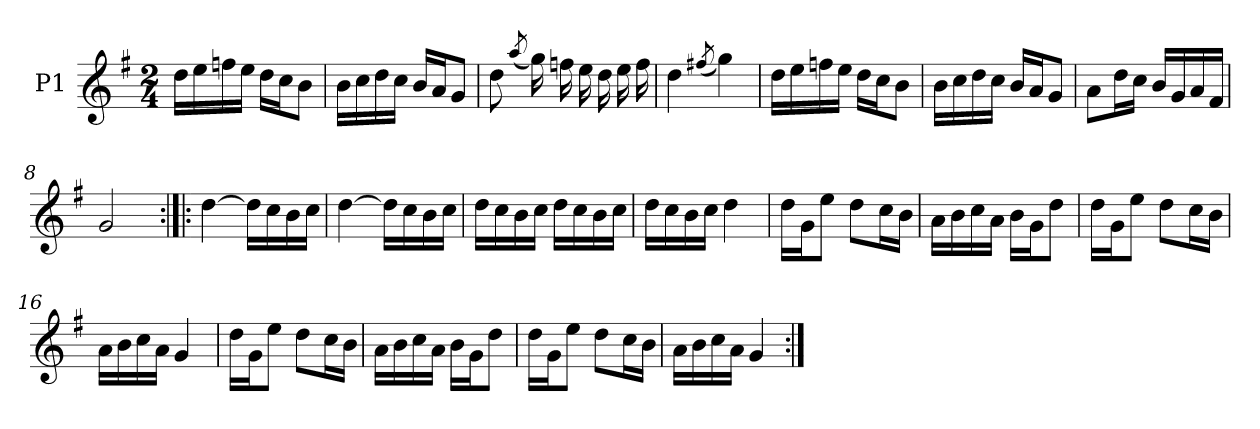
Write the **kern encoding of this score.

**kern
*part1
*staff1
*I"P1
*clefG2
*k[f#]
*G:
*M2/4
=1
16ddLL
16ee
16ffn
16eeJJ
16ddLL
16ccJ
8bJ
=2
16bLL
16cc
16dd
16ccJJ
16bLL
16aJ
8gJ
=3
8dd
(8qaa/
16gg)
16ffn
16ee
16dd
16ee
16ff
=4
4dd
(8qff#X/
4gg)
=5
16ddLL
16ee
16ffn
16eeJJ
16ddLL
16ccJ
8bJ
=6
16bLL
16cc
16dd
16ccJJ
16bLL
16aJ
8gJ
=7
8aL
16ddL
16ccJJ
16bLL
16g
16a
16f#JJ
=8
2g
=9:|!|:
[4dd
16ddLL]
16cc
16b
16ccJJ
=10
[4dd
16ddLL]
16cc
16b
16ccJJ
=11
16ddLL
16cc
16b
16ccJJ
16ddLL
16cc
16b
16ccJJ
=12
16ddLL
16cc
16b
16ccJJ
4dd
=13
16ddLL
16gJ
8eeJ
8ddL
16ccL
16bJJ
=14
16aLL
16b
16cc
16aJJ
16bLL
16gJ
8ddJ
=15
16ddLL
16gJ
8eeJ
8ddL
16ccL
16bJJ
=16
16aLL
16b
16cc
16aJJ
4g
=17
16ddLL
16gJ
8eeJ
8ddL
16ccL
16bJJ
=18
16aLL
16b
16cc
16aJJ
16bLL
16gJ
8ddJ
=19
16ddLL
16gJ
8eeJ
8ddL
16ccL
16bJJ
=20
16aLL
16b
16cc
16aJJ
4g
=:|!
*-
